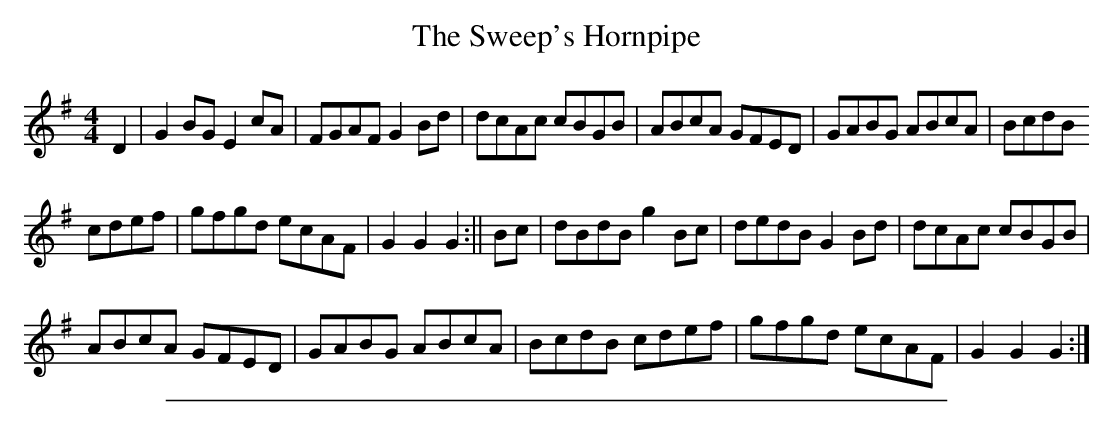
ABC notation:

X:1
T: Sweep's Hornpipe, The
M:4/4
L:1/8
K:G
D2|G2 BG E2 cA | FGAF G2 Bd | dcAc cBGB | ABcA GFED | GABG ABcA | BcdB
cdef | gfgd ecAF | G2G2G2 :|| Bc| dBdB g2 Bc| dedB G2 Bd | dcAc cBGB |
ABcA GFED | GABG ABcA | BcdB cdef | gfgd ecAF | G2G2G2:|
